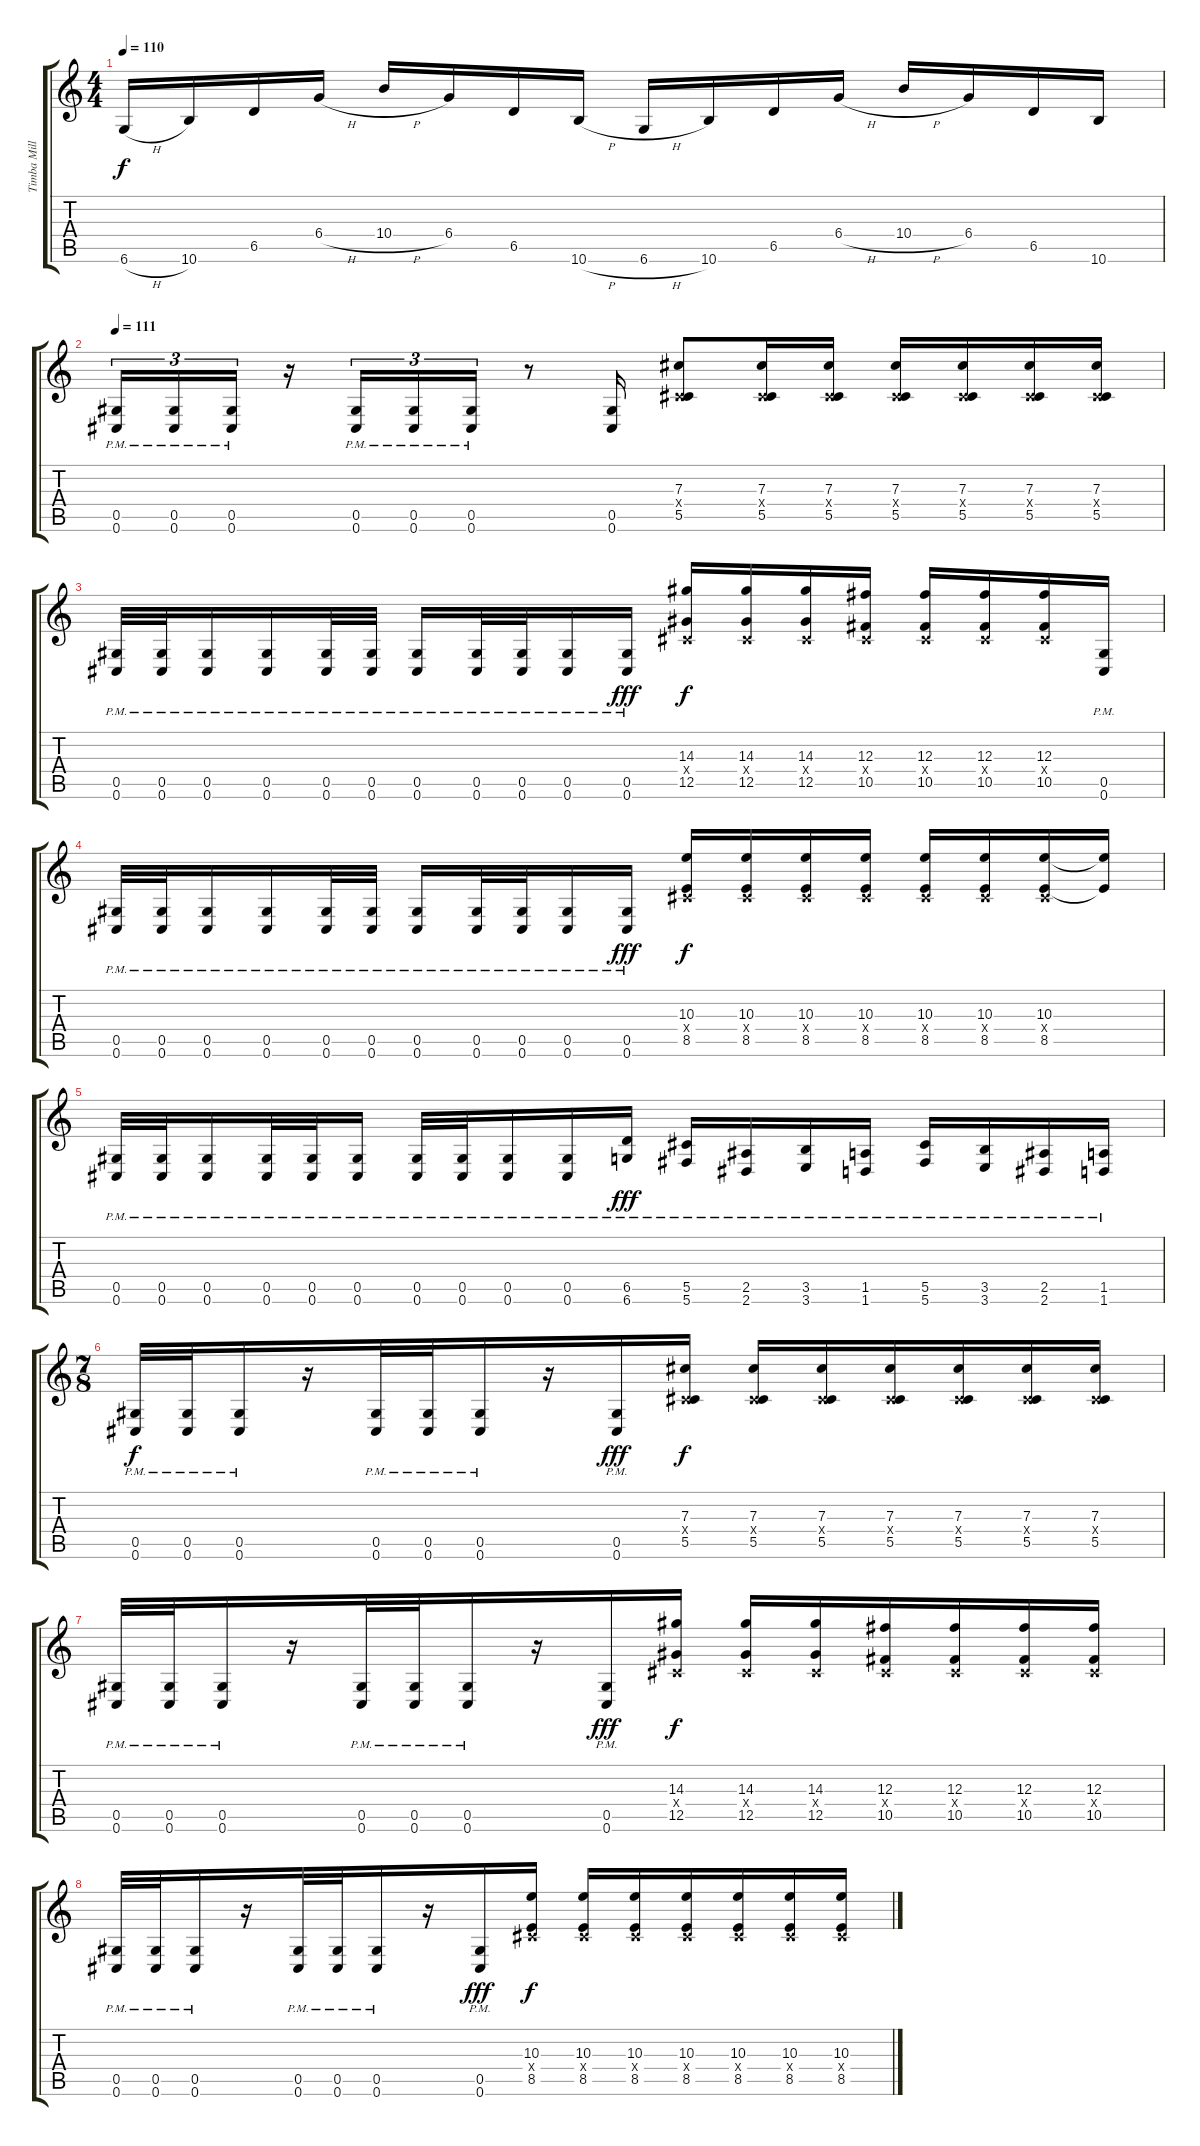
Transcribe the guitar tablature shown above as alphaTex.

\track ("Timba Millar" "Timba Mill") {instrument overdrivenguitar}
\staff {score tabs}
\tuning (Eb4 Bb3 Gb3 Db3 Ab2 Db2) {hide}
\ts (4 4)
\tempo 110
\clef g2
\ks c
6.6{h}.16{dy f} 10.6.16 6.5.16 6.4{h}.16 10.4{h}.16 6.4.16 6.5.16 10.6{h}.16 6.6{h}.16 10.6.16 6.5.16 6.4{h}.16 10.4{h}.16 6.4.16 6.5.16 10.6.16 |
\tempo 111
(0.5{pm} 0.6{pm}).16{tu (3 2)} (0.5{pm} 0.6{pm}).16{tu (3 2)} (0.5{pm} 0.6{pm}).16{tu (3 2)} r.16 (0.5{pm} 0.6{pm}).16{tu (3 2)} (0.5{pm} 0.6{pm}).16{tu (3 2)} (0.5{pm} 0.6{pm}).16{tu (3 2)} r.8 (0.5 0.6).16 (7.3 0.4{x} 5.5).8 (7.3 0.4{x} 5.5).16 (7.3 0.4{x} 5.5).16 (7.3 0.4{x} 5.5).16 (7.3 0.4{x} 5.5).16 (7.3 0.4{x} 5.5).16 (7.3 0.4{x} 5.5).16 |
(0.5{pm} 0.6{pm}).32 (0.5{pm} 0.6{pm}).32 (0.5{pm} 0.6{pm}).16 (0.5{pm} 0.6{pm}).16 (0.5{pm} 0.6{pm}).32 (0.5{pm} 0.6{pm}).32 (0.5{pm} 0.6{pm}).16 (0.5{pm} 0.6{pm}).32 (0.5{pm} 0.6{pm}).32 (0.5{pm} 0.6{pm}).16 (0.5{pm} 0.6{pm}).16{dy fff} (14.3 0.4{x} 12.5).16{dy f} (14.3 0.4{x} 12.5).16 (14.3 0.4{x} 12.5).16 (12.3 0.4{x} 10.5).16 (12.3 0.4{x} 10.5).16 (12.3 0.4{x} 10.5).16 (12.3 0.4{x} 10.5).16 (0.5{pm} 0.6{pm}).16 |
(0.5{pm} 0.6{pm}).32 (0.5{pm} 0.6{pm}).32 (0.5{pm} 0.6{pm}).16 (0.5{pm} 0.6{pm}).16 (0.5{pm} 0.6{pm}).32 (0.5{pm} 0.6{pm}).32 (0.5{pm} 0.6{pm}).16 (0.5{pm} 0.6{pm}).32 (0.5{pm} 0.6{pm}).32 (0.5{pm} 0.6{pm}).16 (0.5{pm} 0.6{pm}).16{dy fff} (10.3 0.4{x} 8.5).16{dy f} (10.3 0.4{x} 8.5).16 (10.3 0.4{x} 8.5).16 (10.3 0.4{x} 8.5).16 (10.3 0.4{x} 8.5).16 (10.3 0.4{x} 8.5).16 (10.3 0.4{x} 8.5).16 (10.3{t} 8.5{t}).16 |
(0.5{pm} 0.6{pm}).32 (0.5{pm} 0.6{pm}).32 (0.5{pm} 0.6{pm}).16 (0.5{pm} 0.6{pm}).32 (0.5{pm} 0.6{pm}).32 (0.5{pm} 0.6{pm}).16 (0.5{pm} 0.6{pm}).32 (0.5{pm} 0.6{pm}).32 (0.5{pm} 0.6{pm}).16 (0.5{pm} 0.6{pm}).16 (6.5{pm} 6.6{pm}).16{dy fff} (5.5{pm} 5.6{pm}).16 (2.5{pm} 2.6{pm}).16 (3.5{pm} 3.6{pm}).16 (1.5{pm} 1.6{pm}).16 (5.5{pm} 5.6{pm}).16 (3.5{pm} 3.6{pm}).16 (2.5{pm} 2.6{pm}).16 (1.5{pm} 1.6).16 |
\ts (7 8)
(0.5{pm} 0.6{pm}).32{dy f} (0.5{pm} 0.6{pm}).32 (0.5{pm} 0.6{pm}).16 r.16 (0.5{pm} 0.6{pm}).32 (0.5{pm} 0.6{pm}).32 (0.5{pm} 0.6{pm}).16 r.16 (0.5{pm} 0.6{pm}).16{dy fff} (7.3 0.4{x} 5.5).16{dy f} (7.3 0.4{x} 5.5).16 (7.3 0.4{x} 5.5).16 (7.3 0.4{x} 5.5).16 (7.3 0.4{x} 5.5).16 (7.3 0.4{x} 5.5).16 (7.3 0.4{x} 5.5).16 |
(0.5{pm} 0.6{pm}).32 (0.5{pm} 0.6{pm}).32 (0.5{pm} 0.6{pm}).16 r.16 (0.5{pm} 0.6{pm}).32 (0.5{pm} 0.6{pm}).32 (0.5{pm} 0.6{pm}).16 r.16 (0.5{pm} 0.6{pm}).16{dy fff} (14.3 0.4{x} 12.5).16{dy f} (14.3 0.4{x} 12.5).16 (14.3 0.4{x} 12.5).16 (12.3 0.4{x} 10.5).16 (12.3 0.4{x} 10.5).16 (12.3 0.4{x} 10.5).16 (12.3 0.4{x} 10.5).16 |
(0.5{pm} 0.6{pm}).32 (0.5{pm} 0.6{pm}).32 (0.5{pm} 0.6{pm}).16 r.16 (0.5{pm} 0.6{pm}).32 (0.5{pm} 0.6{pm}).32 (0.5{pm} 0.6{pm}).16 r.16 (0.5{pm} 0.6{pm}).16{dy fff} (10.3 0.4{x} 8.5).16{dy f} (10.3 0.4{x} 8.5).16 (10.3 0.4{x} 8.5).16 (10.3 0.4{x} 8.5).16 (10.3 0.4{x} 8.5).16 (10.3 0.4{x} 8.5).16 (10.3 0.4{x} 8.5).16
